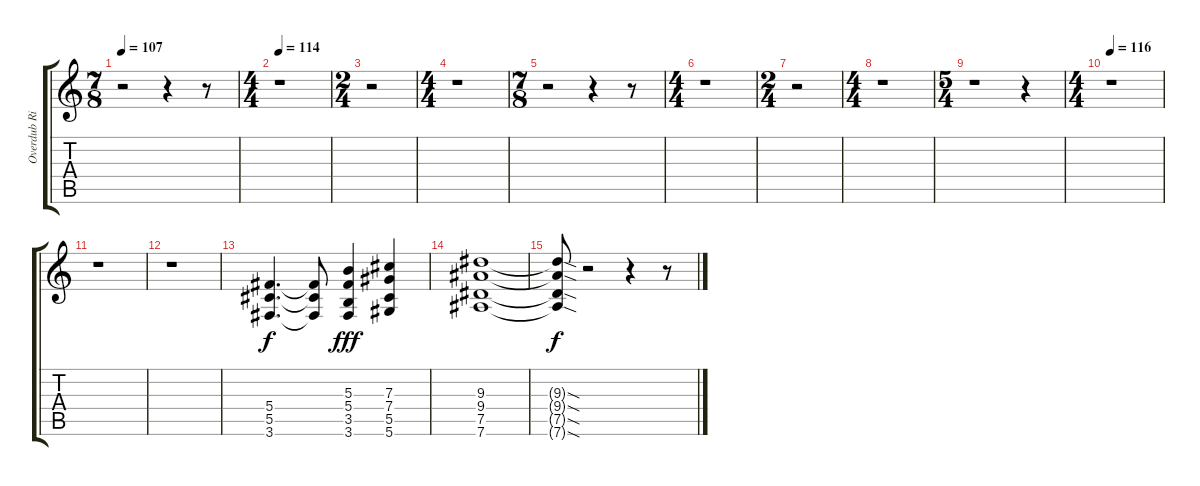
\track ("Overdub Right" "Overdub Ri") {instrument distortionguitar}
\staff {score tabs}
\tuning (Eb4 Bb3 Gb3 Db3 Ab2 Eb2) {hide}
\ts (7 8)
\tempo 107
\clef g2
\ks c
r.2{dy f} r.4 r.8 |
\ts (4 4)
\tempo 114
r.1 |
\ts (2 4)
r.2 |
\ts (4 4)
r.1 |
\ts (7 8)
r.2 r.4 r.8 |
\ts (4 4)
r.1 |
\ts (2 4)
r.2 |
\ts (4 4)
r.1 |
\ts (5 4)
r.1 r.4 |
\ts (4 4)
\tempo 116
r.1 |
r.1 |
r.1 |
(5.4 5.5 3.6).4{d volume 0 balance 8} (5.4{t} 5.5{t} 3.6{t}).8{volume 13} (5.3 5.4 3.5 3.6).4{dy fff} (7.3 7.4 5.5 5.6).4 |
(9.3 9.4 7.5 7.6).1 |
(9.3{sod t} 9.4{sod t} 7.5{sod t} 7.6{sod t}).8{dy f} r.2 r.4 r.8
